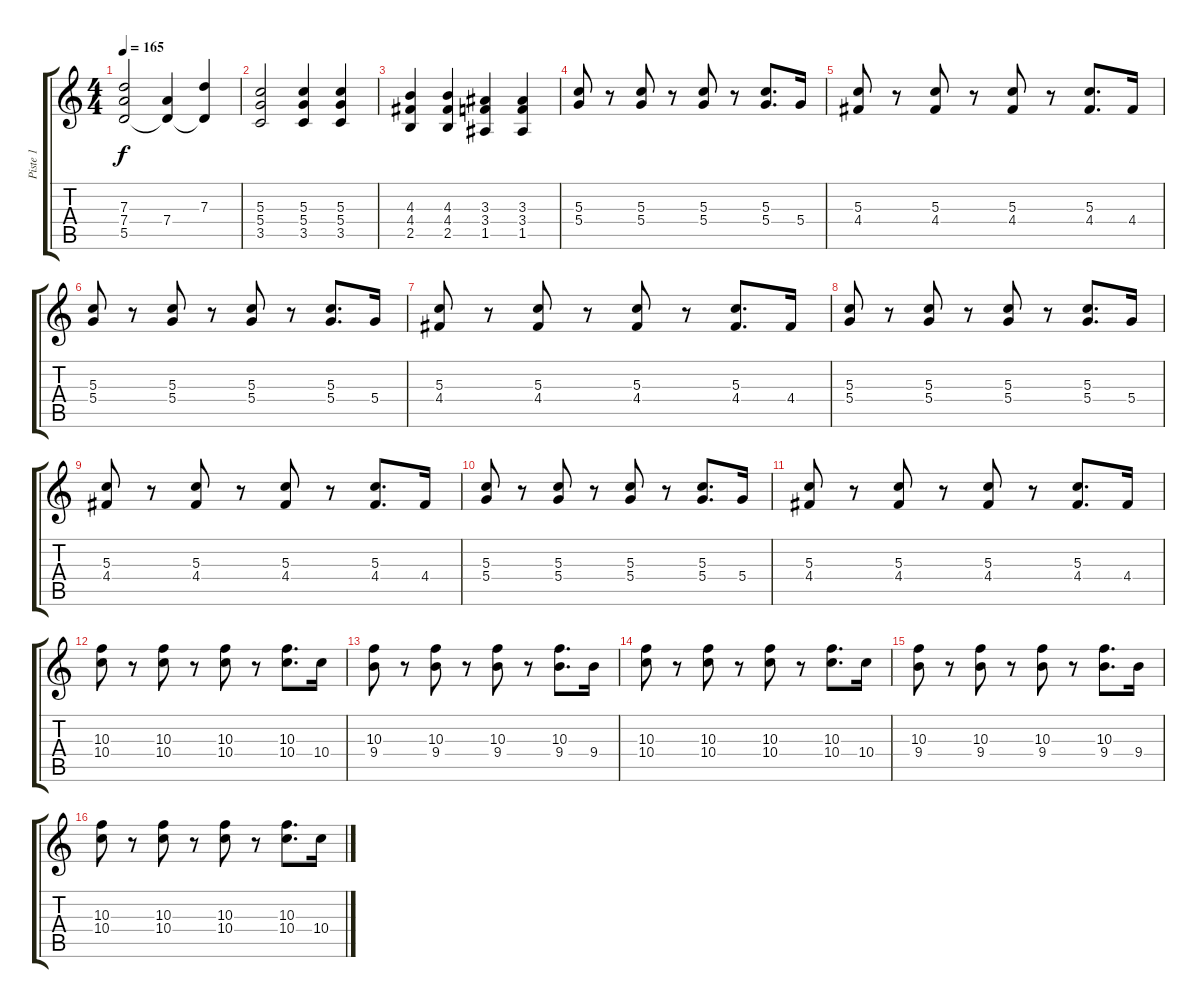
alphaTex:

\track ("Piste 1" "Piste 1") {instrument distortionguitar}
\staff {score tabs}
\tuning (E4 B3 G3 D3 A2 E2) {hide}
\ts (4 4)
\tempo 165
\clef g2
\ks c
(7.3 7.4 5.5).2{dy f} (7.4 5.5{t}).4 (7.3 5.5{t}).4 |
(5.3 5.4 3.5).2 (5.3 5.4 3.5).4 (5.3 5.4 3.5).4 |
(4.3 4.4 2.5).4 (4.3 4.4 2.5).4 (3.3 3.4 1.5).4 (3.3 3.4 1.5).4 |
(5.3 5.4).8 r.8 (5.3 5.4).8 r.8 (5.3 5.4).8 r.8 (5.3 5.4).8{d} 5.4.16 |
(5.3 4.4).8 r.8 (5.3 4.4).8 r.8 (5.3 4.4).8 r.8 (5.3 4.4).8{d} 4.4.16 |
(5.3 5.4).8 r.8 (5.3 5.4).8 r.8 (5.3 5.4).8 r.8 (5.3 5.4).8{d} 5.4.16 |
(5.3 4.4).8 r.8 (5.3 4.4).8 r.8 (5.3 4.4).8 r.8 (5.3 4.4).8{d} 4.4.16 |
(5.3 5.4).8 r.8 (5.3 5.4).8 r.8 (5.3 5.4).8 r.8 (5.3 5.4).8{d} 5.4.16 |
(5.3 4.4).8 r.8 (5.3 4.4).8 r.8 (5.3 4.4).8 r.8 (5.3 4.4).8{d} 4.4.16 |
(5.3 5.4).8 r.8 (5.3 5.4).8 r.8 (5.3 5.4).8 r.8 (5.3 5.4).8{d} 5.4.16 |
(5.3 4.4).8 r.8 (5.3 4.4).8 r.8 (5.3 4.4).8 r.8 (5.3 4.4).8{d} 4.4.16 |
(10.3 10.4).8 r.8 (10.3 10.4).8 r.8 (10.3 10.4).8 r.8 (10.3 10.4).8{d} 10.4.16 |
(10.3 9.4).8 r.8 (10.3 9.4).8 r.8 (10.3 9.4).8 r.8 (10.3 9.4).8{d} 9.4.16 |
(10.3 10.4).8 r.8 (10.3 10.4).8 r.8 (10.3 10.4).8 r.8 (10.3 10.4).8{d} 10.4.16 |
(10.3 9.4).8 r.8 (10.3 9.4).8 r.8 (10.3 9.4).8 r.8 (10.3 9.4).8{d} 9.4.16 |
(10.3 10.4).8 r.8 (10.3 10.4).8 r.8 (10.3 10.4).8 r.8 (10.3 10.4).8{d} 10.4.16
